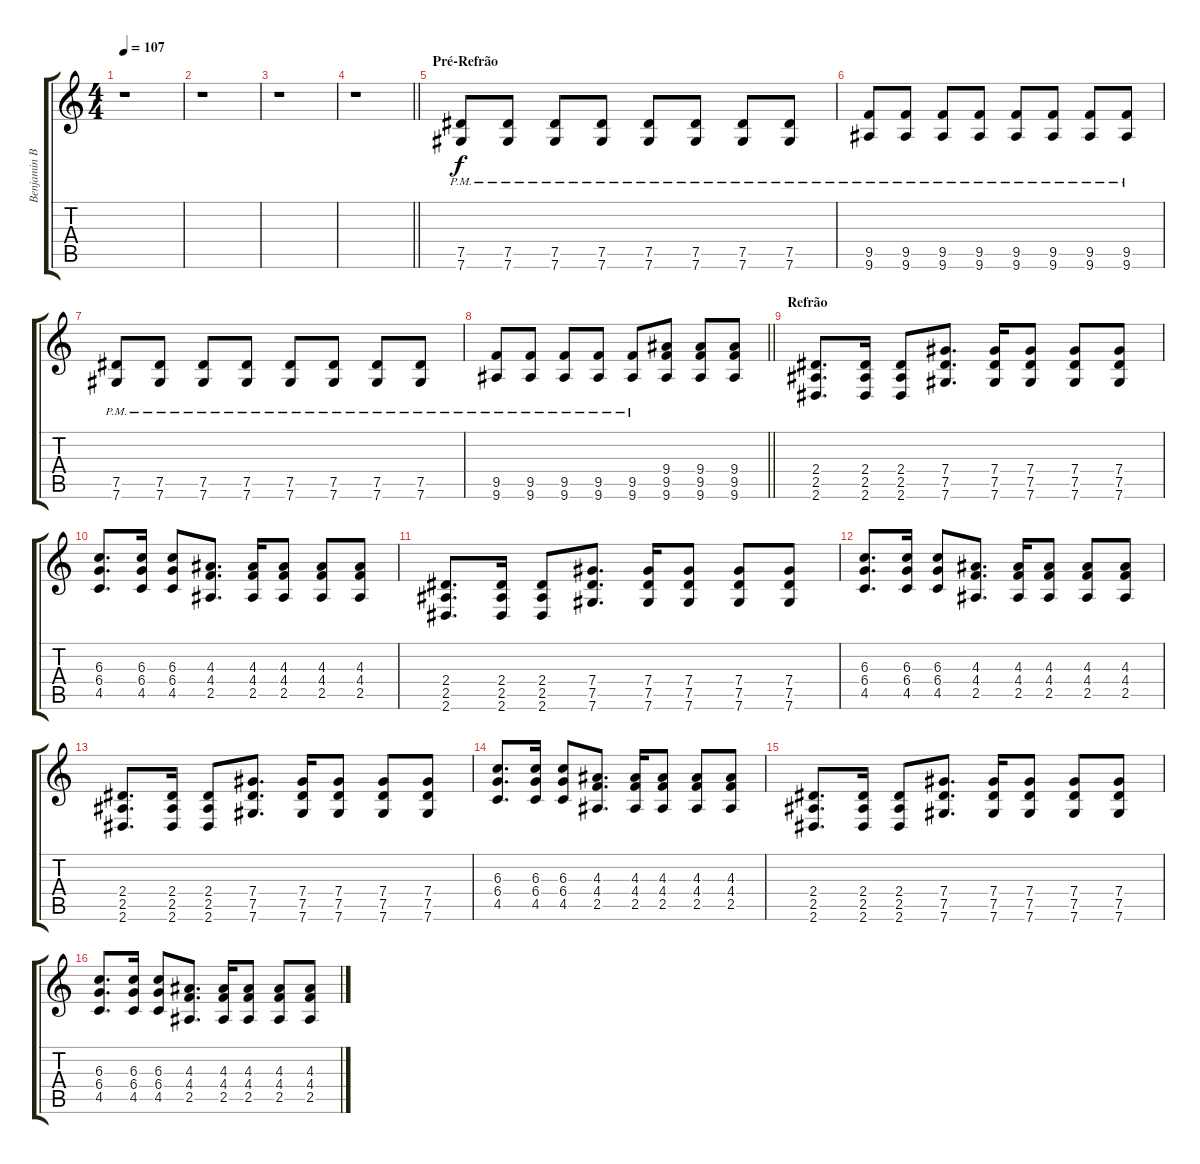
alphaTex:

\track ("Benjamin Burnley" "Benjamin B") {instrument distortionguitar}
\staff {score tabs}
\tuning (Eb4 Bb3 Gb3 Db3 Ab2 Db2) {hide}
\ts (4 4)
\tempo 107
\clef g2
\ks c
r.1{dy f} |
r.1 |
r.1 |
\barLineRight lightlight
r.1 |
\section ("" "Pré-Refrão")
(7.5{pm} 7.6{pm}).8 (7.5{pm} 7.6{pm}).8 (7.5{pm} 7.6{pm}).8 (7.5{pm} 7.6{pm}).8 (7.5{pm} 7.6{pm}).8 (7.5{pm} 7.6{pm}).8 (7.5{pm} 7.6{pm}).8 (7.5{pm} 7.6{pm}).8 |
(9.5{pm} 9.6{pm}).8 (9.5{pm} 9.6{pm}).8 (9.5{pm} 9.6{pm}).8 (9.5{pm} 9.6{pm}).8 (9.5{pm} 9.6{pm}).8 (9.5{pm} 9.6{pm}).8 (9.5{pm} 9.6{pm}).8 (9.5{pm} 9.6{pm}).8 |
(7.5{pm} 7.6{pm}).8 (7.5{pm} 7.6{pm}).8 (7.5{pm} 7.6{pm}).8 (7.5{pm} 7.6{pm}).8 (7.5{pm} 7.6{pm}).8 (7.5{pm} 7.6{pm}).8 (7.5{pm} 7.6{pm}).8 (7.5{pm} 7.6{pm}).8 |
\barLineRight lightlight
(9.5{pm} 9.6{pm}).8 (9.5{pm} 9.6{pm}).8 (9.5{pm} 9.6{pm}).8 (9.5{pm} 9.6{pm}).8 (9.5{pm} 9.6{pm}).8 (9.4 9.5 9.6).8 (9.4 9.5 9.6).8 (9.4 9.5 9.6).8 |
\section ("" "Refrão")
(2.4 2.5 2.6).8{d} (2.4 2.5 2.6).16 (2.4 2.5 2.6).8 (7.4 7.5 7.6).8{d} (7.4 7.5 7.6).16 (7.4 7.5 7.6).8 (7.4 7.5 7.6).8 (7.4 7.5 7.6).8 |
(6.3 6.4 4.5).8{d} (6.3 6.4 4.5).16 (6.3 6.4 4.5).8 (4.3 4.4 2.5).8{d} (4.3 4.4 2.5).16 (4.3 4.4 2.5).8 (4.3 4.4 2.5).8 (4.3 4.4 2.5).8 |
(2.4 2.5 2.6).8{d} (2.4 2.5 2.6).16 (2.4 2.5 2.6).8 (7.4 7.5 7.6).8{d} (7.4 7.5 7.6).16 (7.4 7.5 7.6).8 (7.4 7.5 7.6).8 (7.4 7.5 7.6).8 |
(6.3 6.4 4.5).8{d} (6.3 6.4 4.5).16 (6.3 6.4 4.5).8 (4.3 4.4 2.5).8{d} (4.3 4.4 2.5).16 (4.3 4.4 2.5).8 (4.3 4.4 2.5).8 (4.3 4.4 2.5).8 |
(2.4 2.5 2.6).8{d} (2.4 2.5 2.6).16 (2.4 2.5 2.6).8 (7.4 7.5 7.6).8{d} (7.4 7.5 7.6).16 (7.4 7.5 7.6).8 (7.4 7.5 7.6).8 (7.4 7.5 7.6).8 |
(6.3 6.4 4.5).8{d} (6.3 6.4 4.5).16 (6.3 6.4 4.5).8 (4.3 4.4 2.5).8{d} (4.3 4.4 2.5).16 (4.3 4.4 2.5).8 (4.3 4.4 2.5).8 (4.3 4.4 2.5).8 |
(2.4 2.5 2.6).8{d} (2.4 2.5 2.6).16 (2.4 2.5 2.6).8 (7.4 7.5 7.6).8{d} (7.4 7.5 7.6).16 (7.4 7.5 7.6).8 (7.4 7.5 7.6).8 (7.4 7.5 7.6).8 |
(6.3 6.4 4.5).8{d} (6.3 6.4 4.5).16 (6.3 6.4 4.5).8 (4.3 4.4 2.5).8{d} (4.3 4.4 2.5).16 (4.3 4.4 2.5).8 (4.3 4.4 2.5).8 (4.3 4.4 2.5).8
